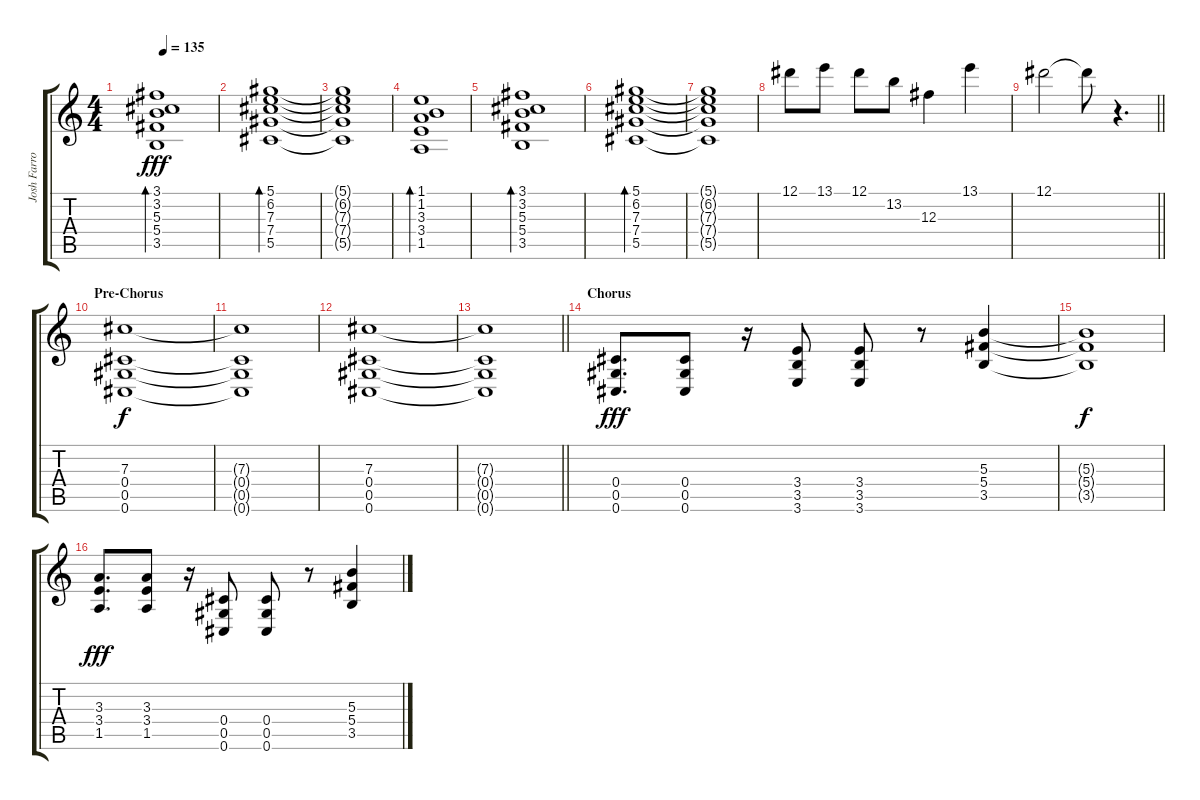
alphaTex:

\track ("Josh Farro" "Josh Farro") {instrument distortionguitar}
\staff {score tabs}
\tuning (Eb4 Bb3 Gb3 Db3 Ab2 Db2) {hide}
\ts (4 4)
\tempo 135
\clef g2
\ks c
(3.1 3.2 5.3 5.4 3.5).1{bd 30 dy fff} |
(5.1 6.2 7.3 7.4 5.5).1{bd 30} |
(5.1{t} 6.2{t} 7.3{t} 7.4{t} 5.5{t}).1 |
(1.1 1.2 3.3 3.4 1.5).1{bd 30} |
(3.1 3.2 5.3 5.4 3.5).1{bd 30} |
(5.1 6.2 7.3 7.4 5.5).1{bd 30} |
(5.1{t} 6.2{t} 7.3{t} 7.4{t} 5.5{t}).1 |
12.1.8{instrument distortionguitar} 13.1.8 12.1.8 13.2.8 12.3.4 13.1.4 |
\barLineRight lightlight
12.1.2 12.1{t}.8 r.4{d} |
\section ("" "Pre-Chorus")
(7.3 0.4 0.5 0.6).1{dy f} |
(7.3{t} 0.4{t} 0.5{t} 0.6{t}).1 |
(7.3 0.4 0.5 0.6).1 |
\barLineRight lightlight
(7.3{t} 0.4{t} 0.5{t} 0.6{t}).1 |
\section ("" "Chorus")
(0.4 0.5 0.6).8{d dy fff} (0.4 0.5 0.6).8 r.16 (3.4 3.5 3.6).8 (3.4 3.5 3.6).8 r.8 (5.3 5.4 3.5).4 |
(5.3{t} 5.4{t} 3.5{t}).1{dy f} |
(3.3 3.4 1.5).8{d dy fff} (3.3 3.4 1.5).8 r.16 (0.4 0.5 0.6).8 (0.4 0.5 0.6).8 r.8 (5.3 5.4 3.5).4
